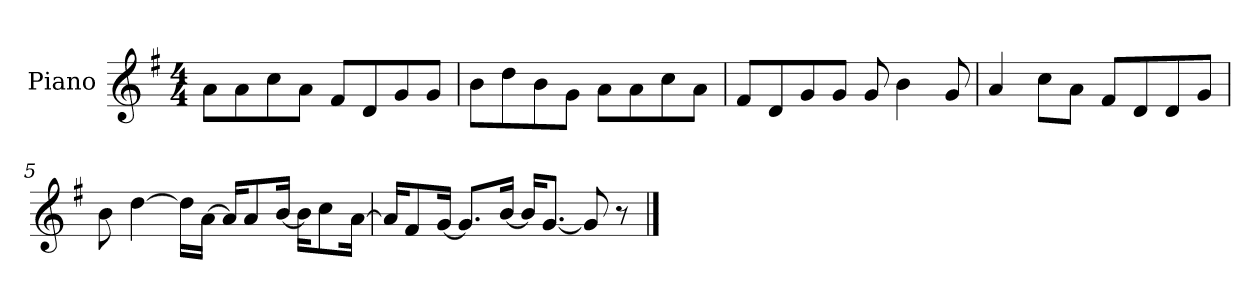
**kern
*part1
*staff1
*I"Piano
*I'P-no
*clefG2
*k[f#]
*M4/4
*MM90
=1
8a\L
8a\
8cc\
8a\J
8f#/L
8d/
8g/
8g/J
=2
8b\L
8dd\
8b\
8g\J
8a\L
8a\
8cc\
8a\J
=3
8f#/L
8d/
8g/
8g/J
8g/
4b\
8g/
=4
4a/
8cc\L
8a\J
8f#/L
8d/
8d/
8g/J
!!LO:LB:g=z
=5
8b\
[4dd\
16dd\LL]
[16a\JJ
16a/KL]
8a/
[16b/Jk
16b\KL]
8cc\
[16a\Jk
=6
16a/KL]
8f#/
[16g/Jk
8.g/L]
[16b/Jk
16b/KL]
[8.g/J
8g/]
8r
==
*-
